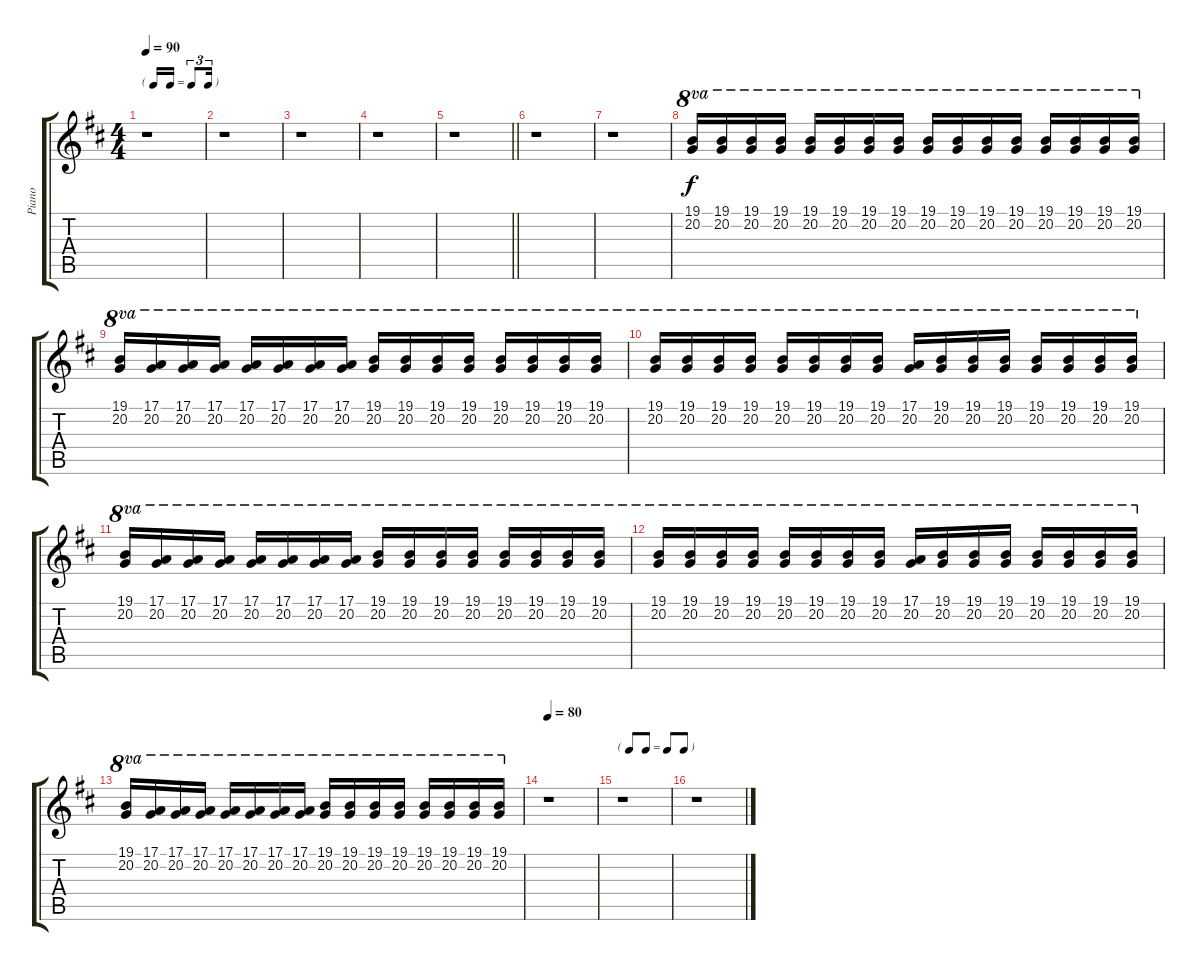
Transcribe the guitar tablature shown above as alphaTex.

\track ("Piano" "Piano") {instrument acousticgrandpiano}
\staff {score tabs}
\tuning (E4 B3 G3 D3 A2 E2) {hide}
\ts (4 4)
\tf triplet16th
\tempo 90
\clef g2
\ks d
r.1{dy f} |
r.1 |
r.1 |
r.1 |
\barLineRight lightlight
r.1 |
r.1 |
r.1 |
(19.1 20.2).16{ot 8va} (19.1 20.2).16{ot 8va} (19.1 20.2).16{ot 8va} (19.1 20.2).16{ot 8va} (19.1 20.2).16{ot 8va} (19.1 20.2).16{ot 8va} (19.1 20.2).16{ot 8va} (19.1 20.2).16{ot 8va} (19.1 20.2).16{ot 8va} (19.1 20.2).16{ot 8va} (19.1 20.2).16{ot 8va} (19.1 20.2).16{ot 8va} (19.1 20.2).16{ot 8va} (19.1 20.2).16{ot 8va} (19.1 20.2).16{ot 8va} (19.1 20.2).16{ot 8va} |
(19.1 20.2).16{ot 8va} (17.1 20.2).16{ot 8va} (17.1 20.2).16{ot 8va} (17.1 20.2).16{ot 8va} (17.1 20.2).16{ot 8va} (17.1 20.2).16{ot 8va} (17.1 20.2).16{ot 8va} (17.1 20.2).16{ot 8va} (19.1 20.2).16{ot 8va} (19.1 20.2).16{ot 8va} (19.1 20.2).16{ot 8va} (19.1 20.2).16{ot 8va} (19.1 20.2).16{ot 8va} (19.1 20.2).16{ot 8va} (19.1 20.2).16{ot 8va} (19.1 20.2).16{ot 8va} |
(19.1 20.2).16{ot 8va} (19.1 20.2).16{ot 8va} (19.1 20.2).16{ot 8va} (19.1 20.2).16{ot 8va} (19.1 20.2).16{ot 8va} (19.1 20.2).16{ot 8va} (19.1 20.2).16{ot 8va} (19.1 20.2).16{ot 8va} (17.1 20.2).16{ot 8va} (19.1 20.2).16{ot 8va} (19.1 20.2).16{ot 8va} (19.1 20.2).16{ot 8va} (19.1 20.2).16{ot 8va} (19.1 20.2).16{ot 8va} (19.1 20.2).16{ot 8va} (19.1 20.2).16{ot 8va} |
(19.1 20.2).16{ot 8va} (17.1 20.2).16{ot 8va} (17.1 20.2).16{ot 8va} (17.1 20.2).16{ot 8va} (17.1 20.2).16{ot 8va} (17.1 20.2).16{ot 8va} (17.1 20.2).16{ot 8va} (17.1 20.2).16{ot 8va} (19.1 20.2).16{ot 8va} (19.1 20.2).16{ot 8va} (19.1 20.2).16{ot 8va} (19.1 20.2).16{ot 8va} (19.1 20.2).16{ot 8va} (19.1 20.2).16{ot 8va} (19.1 20.2).16{ot 8va} (19.1 20.2).16{ot 8va} |
(19.1 20.2).16{ot 8va} (19.1 20.2).16{ot 8va} (19.1 20.2).16{ot 8va} (19.1 20.2).16{ot 8va} (19.1 20.2).16{ot 8va} (19.1 20.2).16{ot 8va} (19.1 20.2).16{ot 8va} (19.1 20.2).16{ot 8va} (17.1 20.2).16{ot 8va} (19.1 20.2).16{ot 8va} (19.1 20.2).16{ot 8va} (19.1 20.2).16{ot 8va} (19.1 20.2).16{ot 8va} (19.1 20.2).16{ot 8va} (19.1 20.2).16{ot 8va} (19.1 20.2).16{ot 8va} |
(19.1 20.2).16{ot 8va} (17.1 20.2).16{ot 8va} (17.1 20.2).16{ot 8va} (17.1 20.2).16{ot 8va} (17.1 20.2).16{ot 8va} (17.1 20.2).16{ot 8va} (17.1 20.2).16{ot 8va} (17.1 20.2).16{ot 8va} (19.1 20.2).16{ot 8va} (19.1 20.2).16{ot 8va} (19.1 20.2).16{ot 8va} (19.1 20.2).16{ot 8va} (19.1 20.2).16{ot 8va} (19.1 20.2).16{ot 8va} (19.1 20.2).16{ot 8va} (19.1 20.2).16{ot 8va} |
\tempo 80
r.1 |
\tf none
r.1 |
r.1
